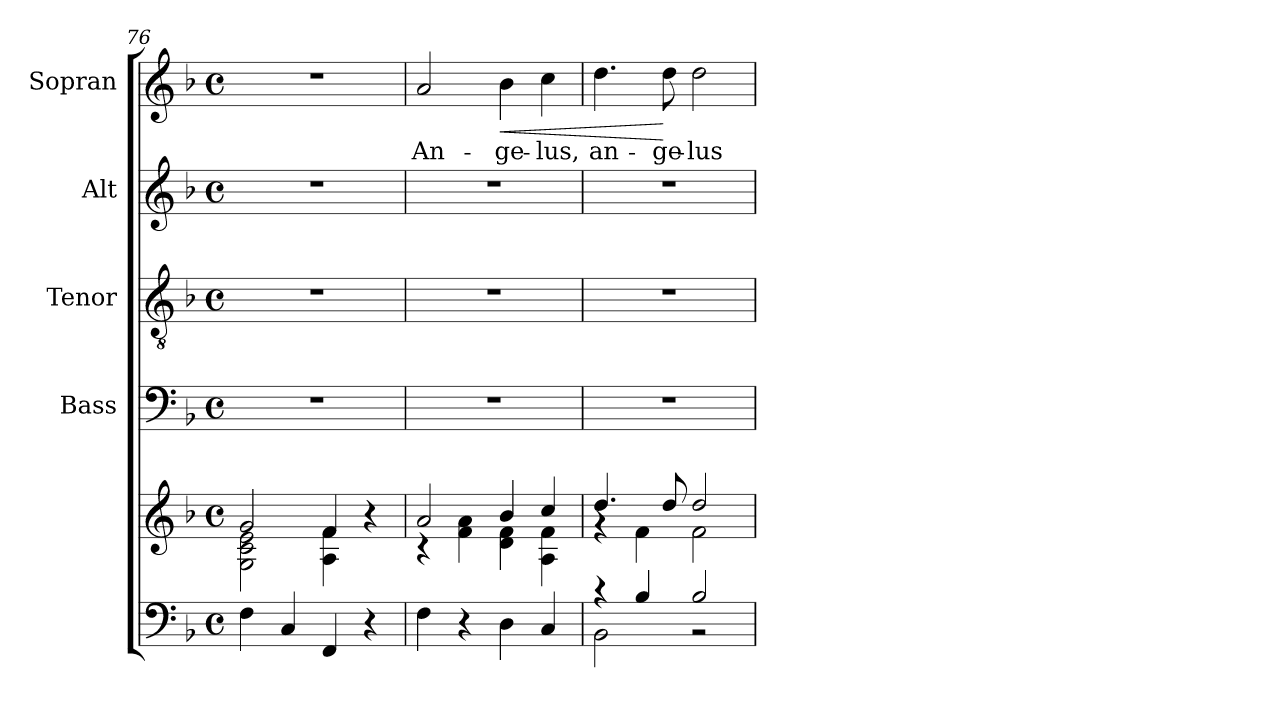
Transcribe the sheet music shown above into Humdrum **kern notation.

**kern	**kern	**kern	**kern	**kern	**kern	**text	**dynam
*part5	*part5	*part4	*part3	*part2	*part1	*part1	*part1
*staff6	*staff5	*staff4	*staff3	*staff2	*staff1	*staff1	*staff1
*	*	*I"Bass	*I"Tenor	*I"Alt	*I"Sopran	*	*
*	*	*I'B.	*I'T.	*I'A.	*I'S.	*	*
*clefF4	*clefG2	*clefF4	*clefGv2	*clefG2	*clefG2	*	*
*k[b-]	*k[b-]	*k[b-]	*k[b-]	*k[b-]	*k[b-]	*	*
*F:	*F:	*F:	*F:	*F:	*F:	*	*
*M4/4	*M4/4	*M4/4	*M4/4	*M4/4	*M4/4	*	*
*met(c)	*met(c)	*met(c)	*met(c)	*met(c)	*met(c)	*	*
=76	=76	=76	=76	=76	=76	=76	=76
*	*^	*	*	*	*	*	*
4F\	2g!/	2G\ 2c\ 2e\	1r	1r	1r	1r	.	.
4C/	.	.	.	.	.	.	.	.
4FF/	4f!/	4A\ 4f\	.	.	.	.	.	.
4r	4ryy	4r	.	.	.	.	.	.
=77	=77	=77	=77	=77	=77	=77	=77	=77
!	!	!	!	!	!	!	!LO:LY:b	!
4F\	2a/	4rc	1r	1r	1r	2a/	An-	.
4r	.	4f\ 4a\	.	.	.	.	.	.
!	!	!	!	!	!	!	!LO:LY:b	!LO:HP:b
4D\	4b-/	4d\ 4f\	.	.	.	4b-\	-ge-	<
!	!	!	!	!	!	!	!LO:LY:b	!
4C/	4cc/	4A\ 4f\	.	.	.	4cc\	-lus,	.
!!LO:LB:g=z
=78	=78	=78	=78	=78	=78	=78	=78	=78
*^	*	*	*	*	*	*	*	*
!	!	!	!	!	!	!	!	!LO:LY:b	!
4rc	2BB-\	4.dd/	4rf	1r	1r	1r	4.dd\	an-	.
4B-/	.	.	4f\	.	.	.	.	.	.
!	!	!	!	!	!	!	!	!LO:LY:b	!
.	.	8dd/	.	.	.	.	8dd\	-ge-	[
!	!	!	!	!	!	!	!	!LO:LY:b	!
2B-/	2rBB	2dd/	2f\	.	.	.	2dd\	-lus	.
*v	*v	*	*	*	*	*	*	*	*
*	*v	*v	*	*	*	*	*	*
=	=	=	=	=	=	=	=
*-	*-	*-	*-	*-	*-	*-	*-
